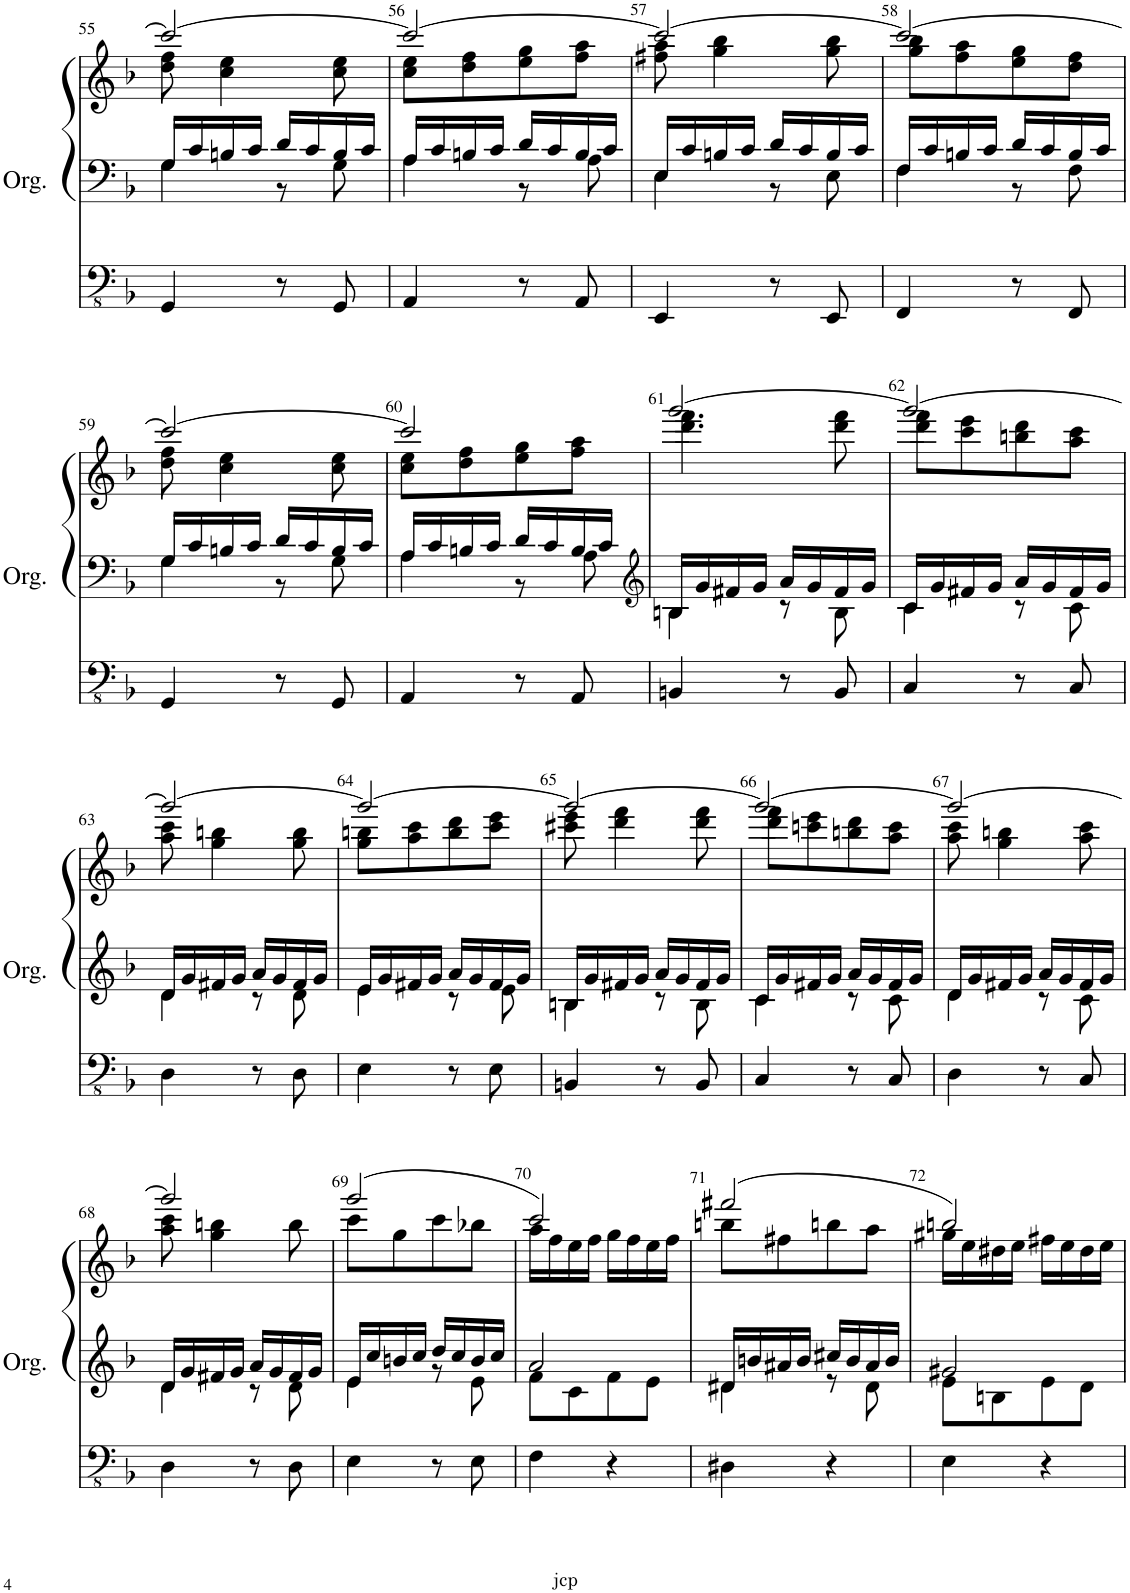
**kern	**kern	**kern
*part1	*part1	*part1
*staff3	*staff2	*staff1
*I"Orgue à tuyaux	*	*
*I'Org.	*	*
!!LO:PB:g=z
*clefFv4	*clefF4	*clefG2
*k[b-]	*k[b-]	*k[b-]
*M2/4	*M2/4	*M2/4
=55	=55	=55
*	*^	*^
4GGG/	16G/LL	4G\	2ccc/_	8dd\ 8ff\
.	16c/	.	.	.
.	16Bn/	.	.	4cc\ 4ee\
.	16c/JJ	.	.	.
8r	16d/LL	8r	.	.
.	16c/	.	.	.
8GGG/	16B/	8G\	.	8cc\ 8ee\
.	16c/JJ	.	.	.
=56	=56	=56	=56	=56
4AAA/	16A/LL	4A\	2ccc/_	8cc\ 8ee\L
.	16c/	.	.	.
.	16Bn/	.	.	8dd\ 8ff\
.	16c/JJ	.	.	.
8r	16d/LL	8r	.	8ee\ 8gg\
.	16c/	.	.	.
8AAA/	16B/	8A\	.	8ff\ 8aa\J
.	16c/JJ	.	.	.
=57	=57	=57	=57	=57
4EEE/	16E/LL	4E\	2ccc/_	8ff#X\ 8aa\
.	16c/	.	.	.
.	16Bn/	.	.	4gg\ 4bb-\
.	16c/JJ	.	.	.
8r	16d/LL	8r	.	.
.	16c/	.	.	.
8EEE/	16B/	8E\	.	8gg\ 8bb-\
.	16c/JJ	.	.	.
=58	=58	=58	=58	=58
4FFF/	16F/LL	4F\	2ccc/_	8gg\ 8bb-\L
.	16c/	.	.	.
.	16Bn/	.	.	8ff\ 8aa\
.	16c/JJ	.	.	.
8r	16d/LL	8r	.	8ee\ 8gg\
.	16c/	.	.	.
8FFF/	16B/	8F\	.	8dd\ 8ff\J
.	16c/JJ	.	.	.
!!LO:LB:g=z	!!
=59	=59	=59	=59	=59
4GGG/	16G/LL	4G\	2ccc/_	8dd\ 8ff\
.	16c/	.	.	.
.	16Bn/	.	.	4cc\ 4ee\
.	16c/JJ	.	.	.
8r	16d/LL	8r	.	.
.	16c/	.	.	.
8GGG/	16B/	8G\	.	8cc\ 8ee\
.	16c/JJ	.	.	.
=60	=60	=60	=60	=60
4AAA/	16A/LL	4A\	2ccc/]	8cc\ 8ee\L
.	16c/	.	.	.
.	16Bn/	.	.	8dd\ 8ff\
.	16c/JJ	.	.	.
8r	16d/LL	8r	.	8ee\ 8gg\
.	16c/	.	.	.
8AAA/	16B/	8A\	.	8ff\ 8aa\J
.	16c/JJ	.	.	.
=61	=61	=61	=61	=61
*	*clefG2	*	*	*
4BBBn/	16Bn/LL	4B\	[2ggg/	4.ddd\ 4.fff\
.	16g/	.	.	.
.	16f#X/	.	.	.
.	16g/JJ	.	.	.
8r	16a/LL	8r	.	.
.	16g/	.	.	.
8BBB/	16f#/	8B\	.	8ddd\ 8fff\
.	16g/JJ	.	.	.
=62	=62	=62	=62	=62
4CC/	16c/LL	4c\	2ggg/_	8ddd\ 8fff\L
.	16g/	.	.	.
.	16f#X/	.	.	8ccc\ 8eee\
.	16g/JJ	.	.	.
8r	16a/LL	8r	.	8bbn\ 8ddd\
.	16g/	.	.	.
8CC/	16f#/	8c\	.	8aa\ 8ccc\J
.	16g/JJ	.	.	.
!!LO:LB:g=z	!!
=63	=63	=63	=63	=63
4DD\	16d/LL	4d\	2ggg/_	8aa\ 8ccc\
.	16g/	.	.	.
.	16f#X/	.	.	4gg\ 4bbn\
.	16g/JJ	.	.	.
8r	16a/LL	8r	.	.
.	16g/	.	.	.
8DD\	16f#/	8d\	.	8gg\ 8bb\
.	16g/JJ	.	.	.
=64	=64	=64	=64	=64
4EE\	16e/LL	4e\	2ggg/_	8gg\ 8bbn\L
.	16g/	.	.	.
.	16f#X/	.	.	8aa\ 8ccc\
.	16g/JJ	.	.	.
8r	16a/LL	8r	.	8bb\ 8ddd\
.	16g/	.	.	.
8EE\	16f#/	8e\	.	8ccc\ 8eee\J
.	16g/JJ	.	.	.
=65	=65	=65	=65	=65
4BBBn/	16Bn/LL	4B\	2ggg/_	8ccc#X\ 8eee\
.	16g/	.	.	.
.	16f#X/	.	.	4ddd\ 4fff\
.	16g/JJ	.	.	.
8r	16a/LL	8r	.	.
.	16g/	.	.	.
8BBB/	16f#/	8B\	.	8ddd\ 8fff\
.	16g/JJ	.	.	.
=66	=66	=66	=66	=66
4CC/	16c/LL	4c\	2ggg/_	8ddd\ 8fff\L
.	16g/	.	.	.
.	16f#X/	.	.	8cccn\ 8eee\
.	16g/JJ	.	.	.
8r	16a/LL	8r	.	8bbn\ 8ddd\
.	16g/	.	.	.
8CC/	16f#/	8c\	.	8aa\ 8ccc\J
.	16g/JJ	.	.	.
=67	=67	=67	=67	=67
4DD\	16d/LL	4d\	2ggg/_	8aa\ 8ccc\
.	16g/	.	.	.
.	16f#X/	.	.	4gg\ 4bbn\
.	16g/JJ	.	.	.
8r	16a/LL	8r	.	.
.	16g/	.	.	.
8CC/	16f#/	8c\	.	8aa\ 8ccc\
.	16g/JJ	.	.	.
!!LO:LB:g=z	!!
=68	=68	=68	=68	=68
4DD\	16d/LL	4d\	2ggg/]	8aa\ 8ccc\
.	16g/	.	.	.
.	16f#X/	.	.	4gg\ 4bbn\
.	16g/JJ	.	.	.
8r	16a/LL	8r	.	.
.	16g/	.	.	.
8DD\	16f#/	8d\	.	8bb\
.	16g/JJ	.	.	.
=69	=69	=69	=69	=69
4EE\	16e/LL	4e\	(2ggg/	8ccc\L
.	16cc/	.	.	.
.	16bn/	.	.	8gg\
.	16cc/JJ	.	.	.
8r	16dd/LL	8r	.	8ccc\
.	16cc/	.	.	.
8EE\	16b/	8e\	.	8bb-X\J
.	16cc/JJ	.	.	.
=70	=70	=70	=70	=70
4FF\	2a/	8f\L	2ccc/)	16aa\LL
.	.	.	.	16ff\
.	.	8c\	.	16ee\
.	.	.	.	16ff\JJ
4r	.	8f\	.	16gg\LL
.	.	.	.	16ff\
.	.	8e\J	.	16ee\
.	.	.	.	16ff\JJ
=71	=71	=71	=71	=71
4DD#X\	16d#X/LL	4d#\	(2fff#X/	8bbn\L
.	16bn/	.	.	.
.	16a#X/	.	.	8ff#X\
.	16b/JJ	.	.	.
4r	16cc#X/LL	8r	.	8bbn\
.	16b/	.	.	.
.	16a#/	8d#\	.	8aa\J
.	16b/JJ	.	.	.
=72	=72	=72	=72	=72
4EE\	2g#X/	8e\L	2bbn/)	16gg#X\LL
.	.	.	.	16ee\
.	.	8Bn\	.	16dd#X\
.	.	.	.	16ee\JJ
4r	.	8e\	.	16ff#X\LL
.	.	.	.	16ee\
.	.	8d\J	.	16dd#\
.	.	.	.	16ee\JJ
*	*v	*v	*	*
*	*	*v	*v
=	=	=
*-	*-	*-
